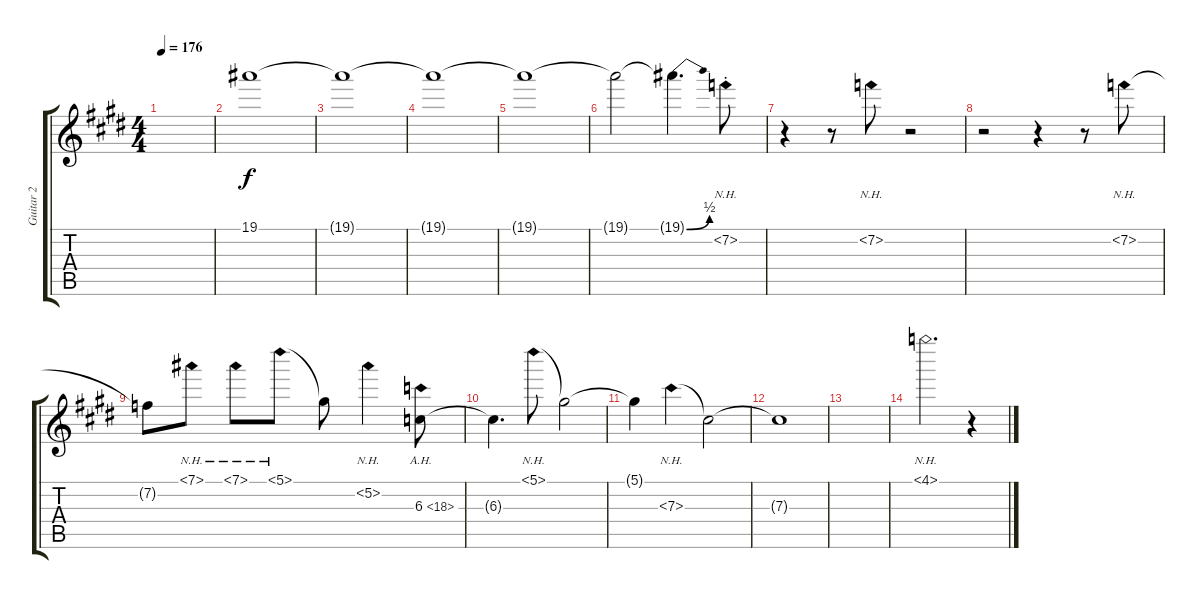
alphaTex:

\track ("Guitar 2" "Guitar 2") {instrument overdrivenguitar}
\staff {score tabs}
\tuning (Eb4 Bb3 Gb3 Db3 Ab2 Eb2) {hide}
\ts (4 4)
\tempo 176
\clef g2
\ks e
|
19.1.1 |
19.1{t}.1 |
19.1{t}.1 |
19.1{t}.1 |
19.1{t}.2 19.1{be (bend 0 0 60 2) t}.4{d} 7.2{nh st}.8 |
r.4 r.8 7.2{nh}.8 r.2 |
r.2 r.4 r.8 7.2{nh}.8 |
7.2{t}.8 7.1{nh}.8 7.1{nh}.8 5.1{nh}.8 5.1{t}.8 5.2{nh}.4 6.3{ah 12}.8 |
6.3{t}.4{d} 5.1{nh}.8 5.1{t}.2 |
5.1{t}.4 7.3{nh}.4 7.3{t}.2 |
7.3{t}.1 |
|
4.1{nh}.2{d} r.4
